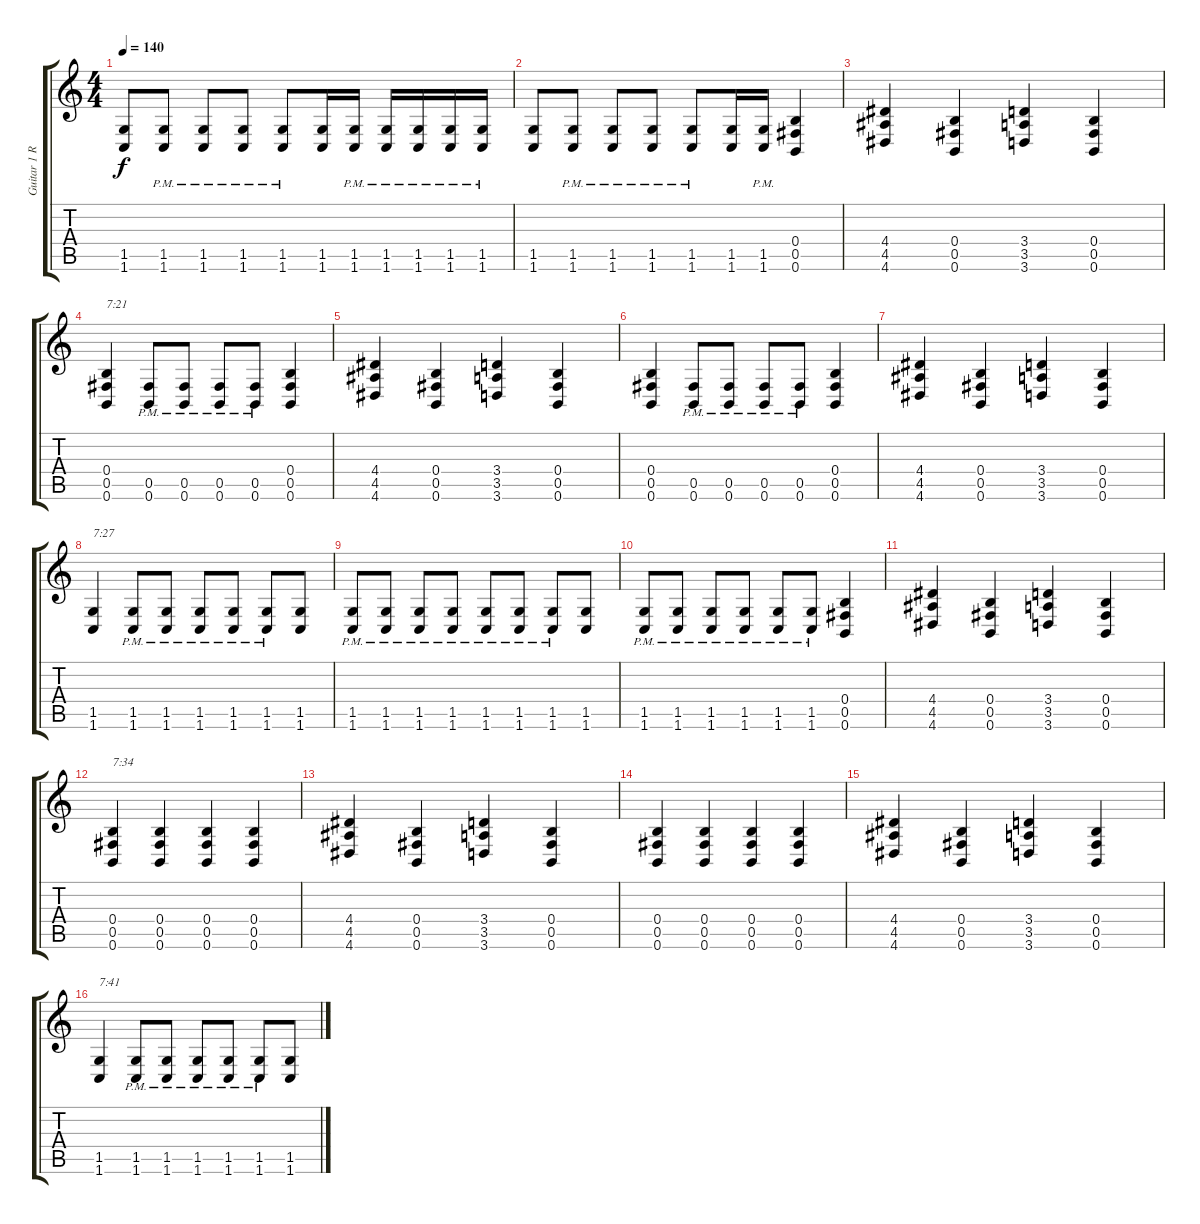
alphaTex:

\track ("Guitar 1 Rhythm" "Guitar 1 R") {instrument overdrivenguitar}
\staff {score tabs}
\tuning (E4 B3 E3 B2 Gb2 B1) {hide}
\ts (4 4)
\tempo 140
\clef g2
\ks c
(1.5 1.6).8{dy f} (1.5{pm} 1.6{pm}).8 (1.5{pm} 1.6{pm}).8 (1.5{pm} 1.6{pm}).8 (1.5{pm} 1.6{pm}).8 (1.5 1.6).16 (1.5{pm} 1.6{pm}).16 (1.5{pm} 1.6{pm}).16 (1.5{pm} 1.6{pm}).16 (1.5{pm} 1.6{pm}).16 (1.5{pm} 1.6{pm}).16 |
(1.5 1.6).8 (1.5{pm} 1.6{pm}).8 (1.5{pm} 1.6{pm}).8 (1.5{pm} 1.6{pm}).8 (1.5{pm} 1.6{pm}).8 (1.5 1.6).16 (1.5{pm} 1.6{pm}).16 (0.4 0.5 0.6).4 |
(4.4 4.5 4.6).4 (0.4 0.5 0.6).4 (3.4 3.5 3.6).4 (0.4 0.5 0.6).4 |
(0.4 0.5 0.6).4{txt "7:21"} (0.5{pm} 0.6{pm}).8 (0.5{pm} 0.6{pm}).8 (0.5{pm} 0.6{pm}).8 (0.5{pm} 0.6{pm}).8 (0.4 0.5 0.6).4 |
(4.4 4.5 4.6).4 (0.4 0.5 0.6).4 (3.4 3.5 3.6).4 (0.4 0.5 0.6).4 |
(0.4 0.5 0.6).4 (0.5{pm} 0.6{pm}).8 (0.5{pm} 0.6{pm}).8 (0.5{pm} 0.6{pm}).8 (0.5{pm} 0.6{pm}).8 (0.4 0.5 0.6).4 |
(4.4 4.5 4.6).4 (0.4 0.5 0.6).4 (3.4 3.5 3.6).4 (0.4 0.5 0.6).4 |
(1.5 1.6).4{txt "7:27"} (1.5{pm} 1.6{pm}).8 (1.5{pm} 1.6{pm}).8 (1.5{pm} 1.6{pm}).8 (1.5{pm} 1.6{pm}).8 (1.5{pm} 1.6).8 (1.5 1.6).8 |
(1.5{pm} 1.6{pm}).8 (1.5{pm} 1.6{pm}).8 (1.5{pm} 1.6{pm}).8 (1.5{pm} 1.6{pm}).8 (1.5{pm} 1.6{pm}).8 (1.5{pm} 1.6{pm}).8 (1.5 1.6{pm}).8 (1.5 1.6).8 |
(1.5{pm} 1.6).8 (1.5{pm} 1.6{pm}).8 (1.5{pm} 1.6{pm}).8 (1.5{pm} 1.6{pm}).8 (1.5{pm} 1.6{pm}).8 (1.5{pm} 1.6{pm}).8 (0.4 0.5 0.6).4 |
(4.4 4.5 4.6).4 (0.4 0.5 0.6).4 (3.4 3.5 3.6).4 (0.4 0.5 0.6).4 |
(0.4 0.5 0.6).4{txt "7:34"} (0.4 0.5 0.6).4 (0.4 0.5 0.6).4 (0.4 0.5 0.6).4 |
(4.4 4.5 4.6).4 (0.4 0.5 0.6).4 (3.4 3.5 3.6).4 (0.4 0.5 0.6).4 |
(0.4 0.5 0.6).4 (0.4 0.5 0.6).4 (0.4 0.5 0.6).4 (0.4 0.5 0.6).4 |
(4.4 4.5 4.6).4 (0.4 0.5 0.6).4 (3.4 3.5 3.6).4 (0.4 0.5 0.6).4 |
(1.5 1.6).4{txt "7:41"} (1.5{pm} 1.6{pm}).8 (1.5{pm} 1.6{pm}).8 (1.5{pm} 1.6{pm}).8 (1.5{pm} 1.6{pm}).8 (1.5{pm} 1.6).8 (1.5 1.6).8
